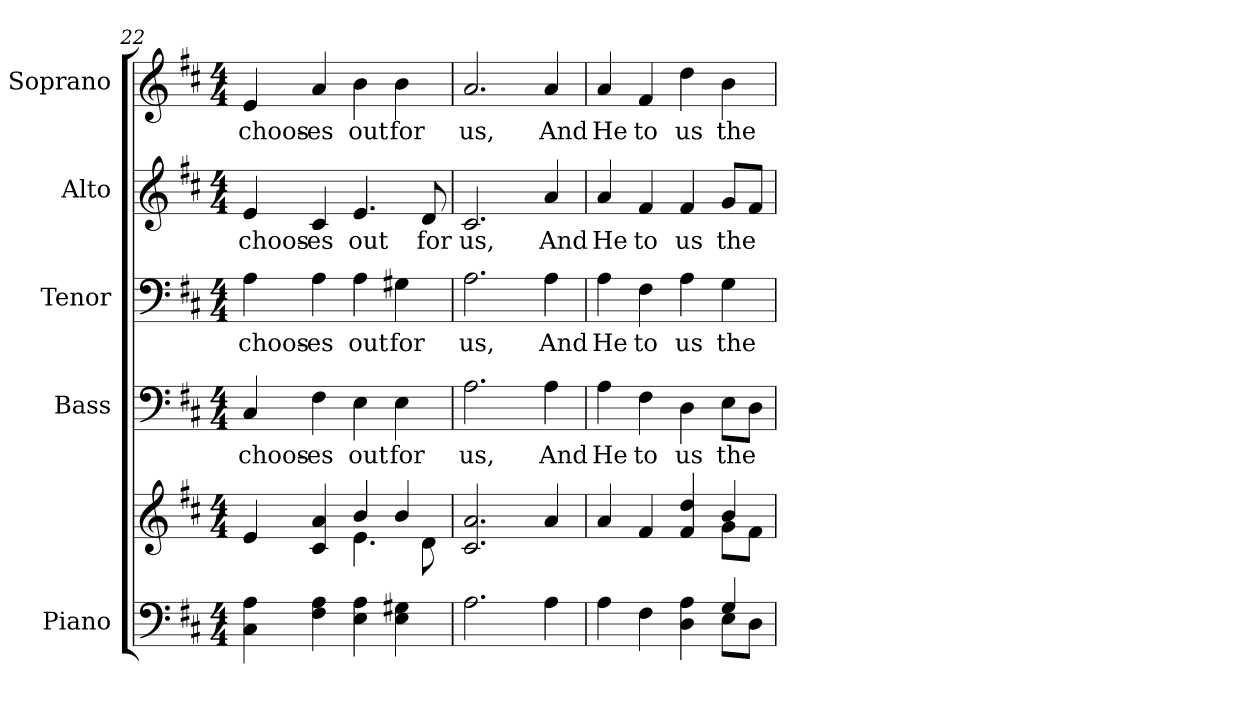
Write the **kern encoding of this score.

**kern	**kern	**kern	**text	**kern	**text	**kern	**text	**kern	**text
*part5	*part5	*part4	*part4	*part3	*part3	*part2	*part2	*part1	*part1
*staff6	*staff5	*staff4	*staff4	*staff3	*staff3	*staff2	*staff2	*staff1	*staff1
*I"Piano	*	*I"Bass	*	*I"Tenor	*	*I"Alto	*	*I"Soprano	*
*I'Pno.	*	*I'B.	*	*I'T.	*	*I'A.	*	*I'S.	*
*clefF4	*clefG2	*clefF4	*	*clefF4	*	*clefG2	*	*clefG2	*
*k[f#c#]	*k[f#c#]	*k[f#c#]	*	*k[f#c#]	*	*k[f#c#]	*	*k[f#c#]	*
*D:	*D:	*D:	*	*D:	*	*D:	*	*D:	*
*M4/4	*M4/4	*M4/4	*	*M4/4	*	*M4/4	*	*M4/4	*
=22	=22	=22	=22	=22	=22	=22	=22	=22	=22
*	*^	*	*	*	*	*	*	*	*
!	!	!	!	!LO:LY:b:color=#000000	!	!	!	!	!	!
!	!	!	!	!	!	!LO:LY:b:color=#000000	!	!	!	!
!	!	!	!	!	!	!	!	!LO:LY:b:color=#000000	!	!
!	!	!	!	!	!	!	!	!	!	!LO:LY:b:color=#000000
4C#i\ 4Ai	4ei/	2ryy	4C#i/	choos-	4Ai\	choos-	4ei/	choos-	4ei/	choos-
!	!	!	!	!LO:LY:b:color=#000000	!	!	!	!	!	!
!	!	!	!	!	!	!LO:LY:b:color=#000000	!	!	!	!
!	!	!	!	!	!	!	!	!LO:LY:b:color=#000000	!	!
!	!	!	!	!	!	!	!	!	!	!LO:LY:b:color=#000000
4F#i\ 4Ai	4c#i/ 4ai	.	4F#i\	-es	4Ai\	-es	4c#i/	-es	4ai/	-es
!	!	!	!	!LO:LY:b:color=#000000	!	!	!	!	!	!
!	!	!	!	!	!	!LO:LY:b:color=#000000	!	!	!	!
!	!	!	!	!	!	!	!	!LO:LY:b:color=#000000	!	!
!	!	!	!	!	!	!	!	!	!	!LO:LY:b:color=#000000
4Ei\ 4Ai	4bi/	4.ei\	4Ei\	out	4Ai\	out	4.ei/	out	4bi\	out
!	!	!	!	!LO:LY:b:color=#000000	!	!	!	!	!	!
!	!	!	!	!	!	!LO:LY:b:color=#000000	!	!	!	!
!	!	!	!	!	!	!	!	!	!	!LO:LY:b:color=#000000
4Ei\ 4G#Xi	4bi/	.	4Ei\	for	4G#Xi\	for	.	.	4bi\	for
!	!	!	!	!	!	!	!	!LO:LY:b:color=#000000	!	!
.	.	8di\	.	.	.	.	8di/	for	.	.
*	*v	*v	*	*	*	*	*	*	*	*
=23	=23	=23	=23	=23	=23	=23	=23	=23	=23
*	*^	*	*	*	*	*	*	*	*
!	!	!	!	!LO:LY:b:color=#000000	!	!	!	!	!	!
*	*v	*v	*	*	*	*	*	*	*	*
*	*^	*	*	*	*	*	*	*	*
!	!	!	!	!	!	!LO:LY:b:color=#000000	!	!	!	!
*	*v	*v	*	*	*	*	*	*	*	*
*	*^	*	*	*	*	*	*	*	*
!	!	!	!	!	!	!	!	!LO:LY:b:color=#000000	!	!
*	*v	*v	*	*	*	*	*	*	*	*
*	*^	*	*	*	*	*	*	*	*
!	!	!	!	!	!	!	!	!	!	!LO:LY:b:color=#000000
*	*v	*v	*	*	*	*	*	*	*	*
2.Ai\	2.c#i/ 2.ai	2.Ai\	us,	2.Ai\	us,	2.c#i/	us,	2.ai/	us,
!	!	!	!LO:LY:b:color=#000000	!	!	!	!	!	!
!	!	!	!	!	!LO:LY:b:color=#000000	!	!	!	!
!	!	!	!	!	!	!	!LO:LY:b:color=#000000	!	!
!	!	!	!	!	!	!	!	!	!LO:LY:b:color=#000000
4Ai\	4ai/	4Ai\	And	4Ai\	And	4ai/	And	4ai/	And
=24	=24	=24	=24	=24	=24	=24	=24	=24	=24
*^	*^	*	*	*	*	*	*	*	*
!	!	!	!	!	!LO:LY:b:color=#000000	!	!	!	!	!	!
!	!	!	!	!	!	!	!LO:LY:b:color=#000000	!	!	!	!
!	!	!	!	!	!	!	!	!	!LO:LY:b:color=#000000	!	!
!	!	!	!	!	!	!	!	!	!	!	!LO:LY:b:color=#000000
4Ai\	2ryy	4ai/	2ryy	4Ai\	He	4Ai\	He	4ai/	He	4ai/	He
!	!	!	!	!	!LO:LY:b:color=#000000	!	!	!	!	!	!
!	!	!	!	!	!	!	!LO:LY:b:color=#000000	!	!	!	!
!	!	!	!	!	!	!	!	!	!LO:LY:b:color=#000000	!	!
!	!	!	!	!	!	!	!	!	!	!	!LO:LY:b:color=#000000
4F#i\	.	4f#i/	.	4F#i\	to	4F#i\	to	4f#i/	to	4f#i/	to
!	!	!	!	!	!LO:LY:b:color=#000000	!	!	!	!	!	!
!	!	!	!	!	!	!	!LO:LY:b:color=#000000	!	!	!	!
!	!	!	!	!	!	!	!	!	!LO:LY:b:color=#000000	!	!
!	!	!	!	!	!	!	!	!	!	!	!LO:LY:b:color=#000000
4Di\ 4Ai	4ryy	4f#i/ 4ddi	4ryy	4Di\	us	4Ai\	us	4f#i/	us	4ddi\	us
!	!	!	!	!	!LO:LY:b:color=#000000	!	!	!	!	!	!
!	!	!	!	!	!	!	!LO:LY:b:color=#000000	!	!	!	!
!	!	!	!	!	!	!	!	!	!LO:LY:b:color=#000000	!	!
!	!	!	!	!	!	!	!	!	!	!	!LO:LY:b:color=#000000
4Gi/	8Ei\L	4bi/	8gi\L	8Ei\L	the	4Gi\	the	8gi/L	the	4bi\	the
.	8Di\J	.	8f#i\J	8Di\J	.	.	.	8f#i/J	.	.	.
*v	*v	*	*	*	*	*	*	*	*	*	*
*	*v	*v	*	*	*	*	*	*	*	*
=	=	=	=	=	=	=	=	=	=
*-	*-	*-	*-	*-	*-	*-	*-	*-	*-
